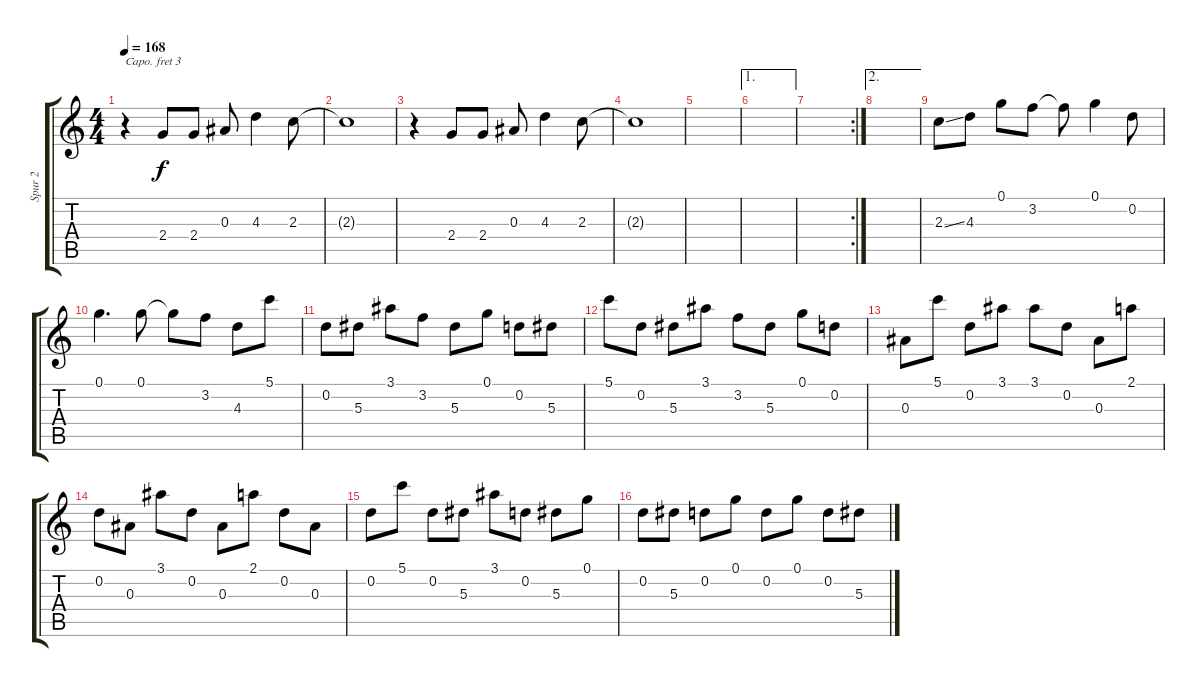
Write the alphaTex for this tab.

\track ("Spur 2" "Spur 2") {instrument acousticguitarsteel}
\staff {score tabs}
\capo 3
\tuning (E4 B3 G3 D3 A2 E2) {hide}
\ts (4 4)
\tempo 168
\clef g2
\ks c
r.4{dy f} 2.4.8 2.4.8 0.3.8 4.3.4 2.3.8 |
2.3{t}.1 |
r.4 2.4.8 2.4.8 0.3.8 4.3.4 2.3.8 |
2.3{t}.1 |
|
\ae 1
|
\rc 2
|
\ae 2
|
2.3{ss}.8 4.3.8 0.1.8 3.2.8 3.2{t}.8 0.1.4 0.2.8 |
0.1.4{d} 0.1.8 0.1{t}.8 3.2.8 4.3.8 5.1.8 |
0.2.8 5.3.8 3.1.8 3.2.8 5.3.8 0.1.8 0.2.8 5.3.8 |
5.1.8 0.2.8 5.3.8 3.1.8 3.2.8 5.3.8 0.1.8 0.2.8 |
0.3.8 5.1.8 0.2.8 3.1.8 3.1.8 0.2.8 0.3.8 2.1.8 |
0.2.8 0.3.8 3.1.8 0.2.8 0.3.8 2.1.8 0.2.8 0.3.8 |
0.2.8 5.1.8 0.2.8 5.3.8 3.1.8 0.2.8 5.3.8 0.1.8 |
0.2.8 5.3.8 0.2.8 0.1.8 0.2.8 0.1.8 0.2.8 5.3.8
